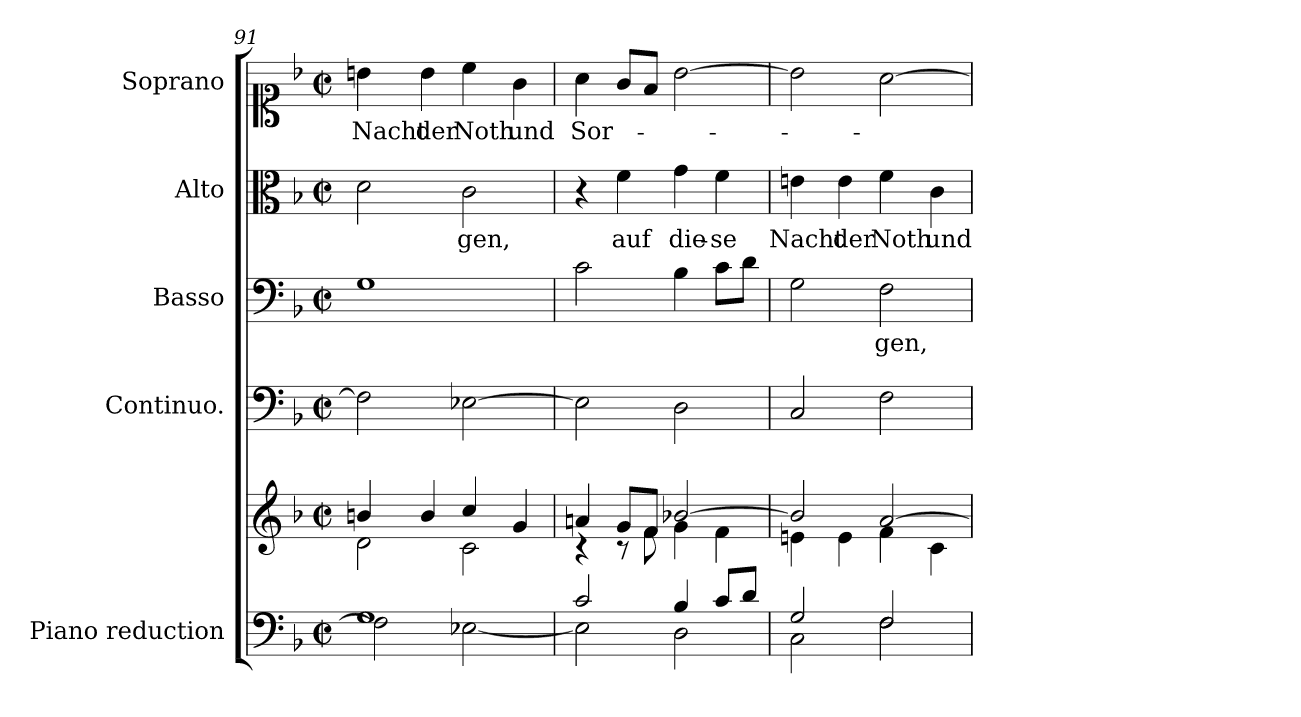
**kern	**kern	**kern	**kern	**text	**kern	**text	**kern	**text
*part5	*part5	*part4	*part3	*part3	*part2	*part2	*part1	*part1
*staff6	*staff5	*staff4	*staff3	*staff3	*staff2	*staff2	*staff1	*staff1
*I"Piano reduction	*	*I"Continuo.	*I"Basso	*	*I"Alto	*	*I"Soprano	*
*I'Pno	*	*	*	*	*	*	*	*
*clefF4	*clefG2	*clefF4	*clefF4	*	*clefC3	*	*clefC1	*
*k[b-]	*k[b-]	*k[b-]	*k[b-]	*	*k[b-]	*	*k[b-]	*
*F:	*F:	*F:	*F:	*	*F:	*	*F:	*
*M2/2	*M2/2	*M2/2	*M2/2	*	*M2/2	*	*M2/2	*
*met(c|)	*met(c|)	*met(c|)	*met(c|)	*	*met(c|)	*	*met(c|)	*
=91	=91	=91	=91	=91	=91	=91	=91	=91
*^	*^	*	*	*	*	*	*	*
!	!	!	!	!	!	!	!	!	!	!LO:LY:b
1G	2F\]	4bn/	2d\	2F\]	1G	.	2d\	.	4bn\	Nacht
!	!	!	!	!	!	!	!	!	!	!LO:LY:b
.	.	4b/	.	.	.	.	.	.	4b\	der
!	!	!	!	!	!	!	!	!LO:LY:b	!	!LO:LY:b
.	[2E-X\	4cc/	2c\	[2E-X\	.	.	2c\	-gen,	4cc\	Noth
!	!	!	!	!	!	!	!	!	!	!LO:LY:b
.	.	4g/	.	.	.	.	.	.	4g\	und
=92	=92	=92	=92	=92	=92	=92	=92	=92	=92	=92
!	!	!	!	!	!	!	!	!	!	!LO:LY:b
2c/	2E-\]	4an/	4r	2E-\]	2c\	.	4r	.	4a\	Sor-
!	!	!	!	!	!	!	!	!LO:LY:b	!	!
.	.	8g/L	8r	.	.	.	4f\	auf	8g/L	.
.	.	8f/J	8f\	.	.	.	.	.	8f/J	.
!	!	!	!	!	!	!	!	!LO:LY:b	!	!
4B-/	2D\	[2b-X/	4g\	2D\	4B-\	.	4g\	die-	[2b-\	.
!	!	!	!	!	!	!	!	!LO:LY:b	!	!
8c/L	.	.	4f\	.	8c\L	.	4f\	-se	.	.
8d/J	.	.	.	.	8d\J	.	.	.	.	.
!!LO:LB:g=z
=93	=93	=93	=93	=93	=93	=93	=93	=93	=93	=93
!	!	!	!	!	!	!	!	!LO:LY:b	!	!
2G/	2C\	2b-/]	4en\	2C/	2G\	.	4en\	Nacht	2b-\]	.
!	!	!	!	!	!	!	!	!LO:LY:b	!	!
.	.	.	4e\	.	.	.	4e\	der	.	.
!	!	!	!	!	!	!LO:LY:b	!	!LO:LY:b	!	!
2F/	2F\	[2a/	4f\	2F\	2F\	-gen,	4f\	Noth	[2a\	.
!	!	!	!	!	!	!	!	!LO:LY:b	!	!
.	.	.	4c\	.	.	.	4c\	und	.	.
*v	*v	*	*	*	*	*	*	*	*	*
*	*v	*v	*	*	*	*	*	*	*
=	=	=	=	=	=	=	=	=
*-	*-	*-	*-	*-	*-	*-	*-	*-
